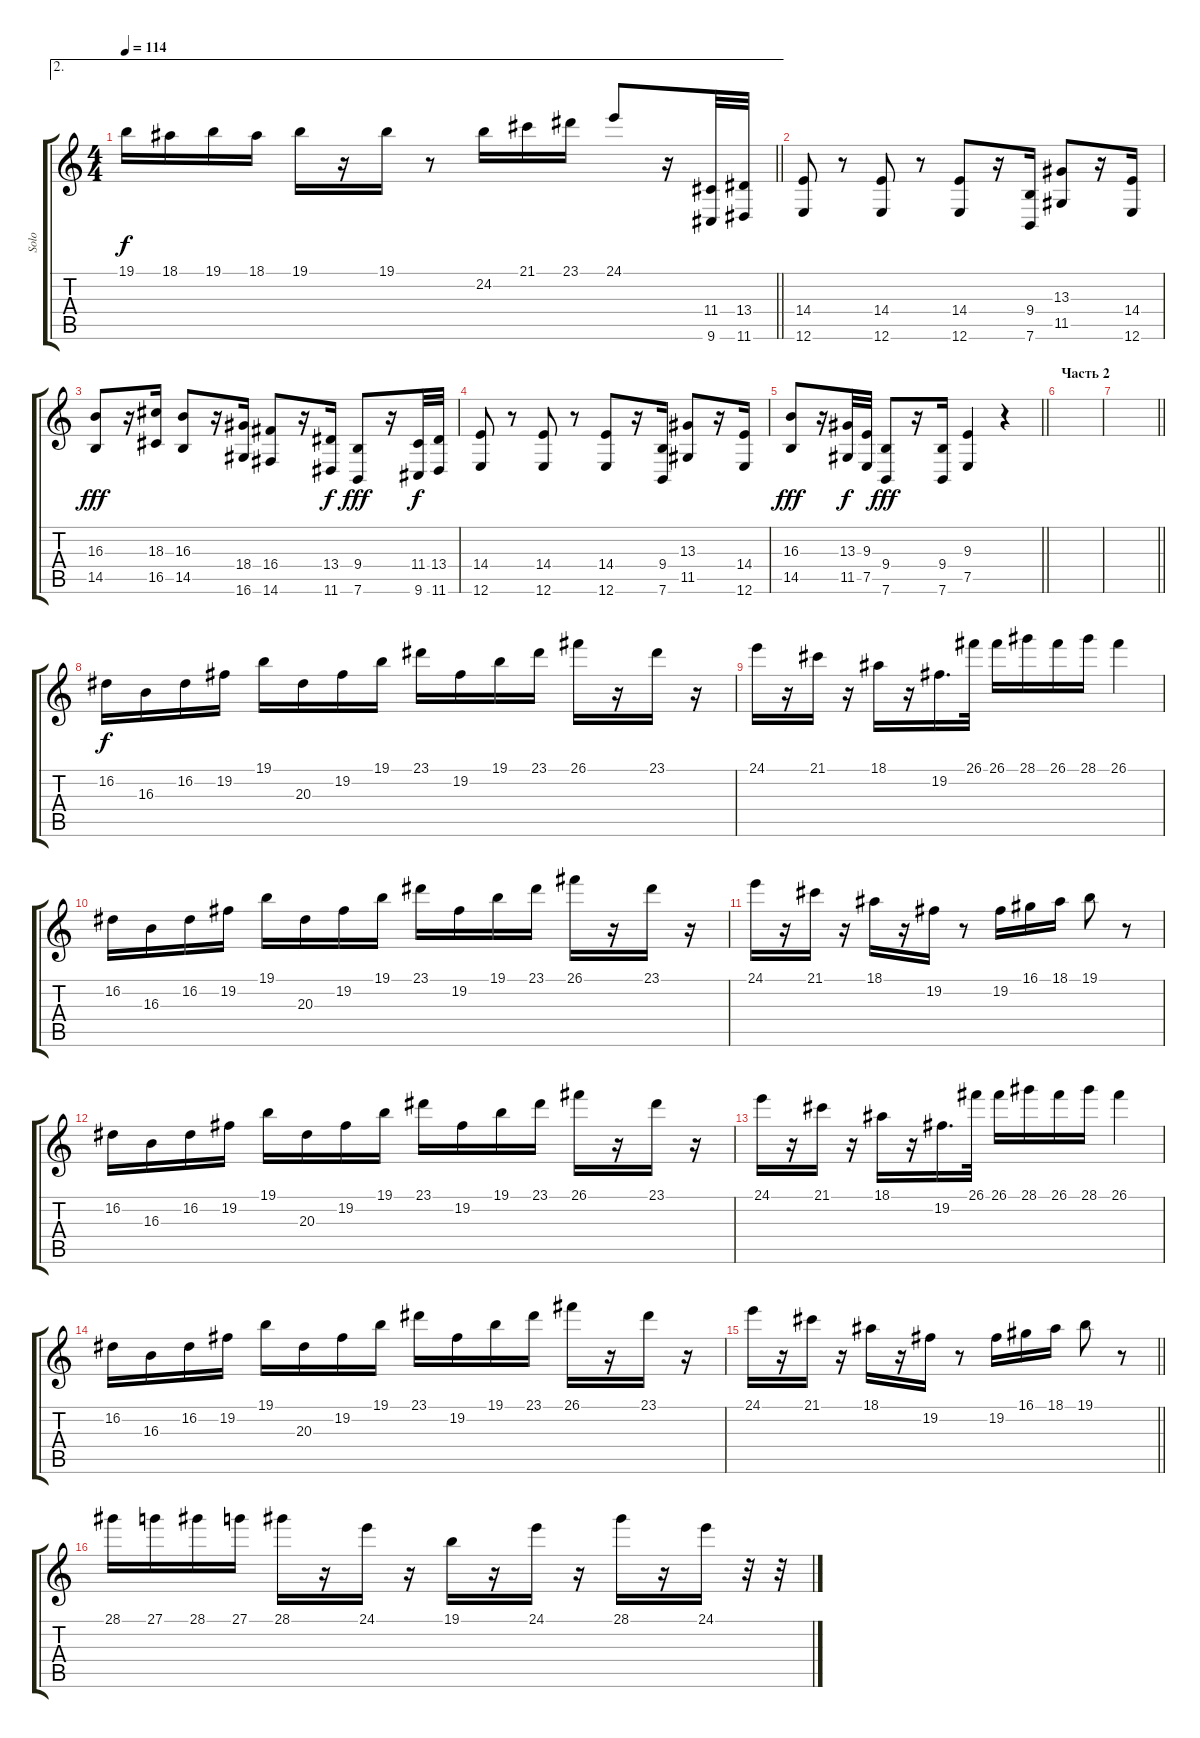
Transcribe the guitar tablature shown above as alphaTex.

\track ("Solo" "Solo") {instrument flute}
\staff {score tabs}
\tuning (E4 B3 G3 D3 A2 E2) {hide}
\ae 2
\ts (4 4)
\tempo 114
\clef g2
\barLineRight lightlight
\ks c
19.1.16{dy f} 18.1.16 19.1.16 18.1.16 19.1.16 r.16 19.1.16 r.8 24.2.16 21.1.16 23.1.16 24.1.8 r.16 (11.4 9.6).32{instrument piccolo} (13.4 11.6).32 |
\section ("" " ")
(14.4 12.6).8 r.8 (14.4 12.6).8 r.8 (14.4 12.6).8 r.16 (9.4 7.6).16 (13.3 11.5).8 r.16 (14.4 12.6).16 |
(16.3 14.5).8{dy fff} r.16 (18.3 16.5).16 (16.3 14.5).8 r.16 (18.4 16.6).16 (16.4 14.6).8 r.16 (13.4 11.6).16{dy f} (9.4 7.6).8{dy fff} r.16 (11.4 9.6).32{dy f} (13.4 11.6).32 |
(14.4 12.6).8 r.8 (14.4 12.6).8 r.8 (14.4 12.6).8 r.16 (9.4 7.6).16 (13.3 11.5).8 r.16 (14.4 12.6).16 |
\barLineRight lightlight
(16.3 14.5).8{dy fff} r.16 (13.3 11.5).32{dy f} (9.3 7.5).32 (9.4 7.6).8{dy fff} r.16 (9.4 7.6).16 (9.3 7.5).4 r.4 |
\section ("" "Часть 2")
|
\barLineRight lightlight
|
\section ("" " ")
16.2.16{dy f instrument flute} 16.3.16 16.2.16 19.2.16 19.1.16 20.3.16 19.2.16 19.1.16 23.1.16 19.2.16 19.1.16 23.1.16 26.1.16 r.16 23.1.16 r.16 |
24.1.16 r.16 21.1.16 r.16 18.1.16 r.16 19.2.16{d} 26.1.32 26.1.16 28.1.16 26.1.16 28.1.16 26.1.4 |
16.2.16 16.3.16 16.2.16 19.2.16 19.1.16 20.3.16 19.2.16 19.1.16 23.1.16 19.2.16 19.1.16 23.1.16 26.1.16 r.16 23.1.16 r.16 |
24.1.16 r.16 21.1.16 r.16 18.1.16 r.16 19.2.16 r.8 19.2.16 16.1.16 18.1.16 19.1.8 r.8 |
16.2.16 16.3.16 16.2.16 19.2.16 19.1.16 20.3.16 19.2.16 19.1.16 23.1.16 19.2.16 19.1.16 23.1.16 26.1.16 r.16 23.1.16 r.16 |
24.1.16 r.16 21.1.16 r.16 18.1.16 r.16 19.2.16{d} 26.1.32 26.1.16 28.1.16 26.1.16 28.1.16 26.1.4 |
16.2.16 16.3.16 16.2.16 19.2.16 19.1.16 20.3.16 19.2.16 19.1.16 23.1.16 19.2.16 19.1.16 23.1.16 26.1.16 r.16 23.1.16 r.16 |
\barLineRight lightlight
24.1.16 r.16 21.1.16 r.16 18.1.16 r.16 19.2.16 r.8 19.2.16 16.1.16 18.1.16 19.1.8 r.8 |
\section ("" " ")
28.1.16 27.1.16 28.1.16 27.1.16 28.1.16 r.16 24.1.16 r.16 19.1.16 r.16 24.1.16 r.16 28.1.16 r.16 24.1.16 r.32 r.32
